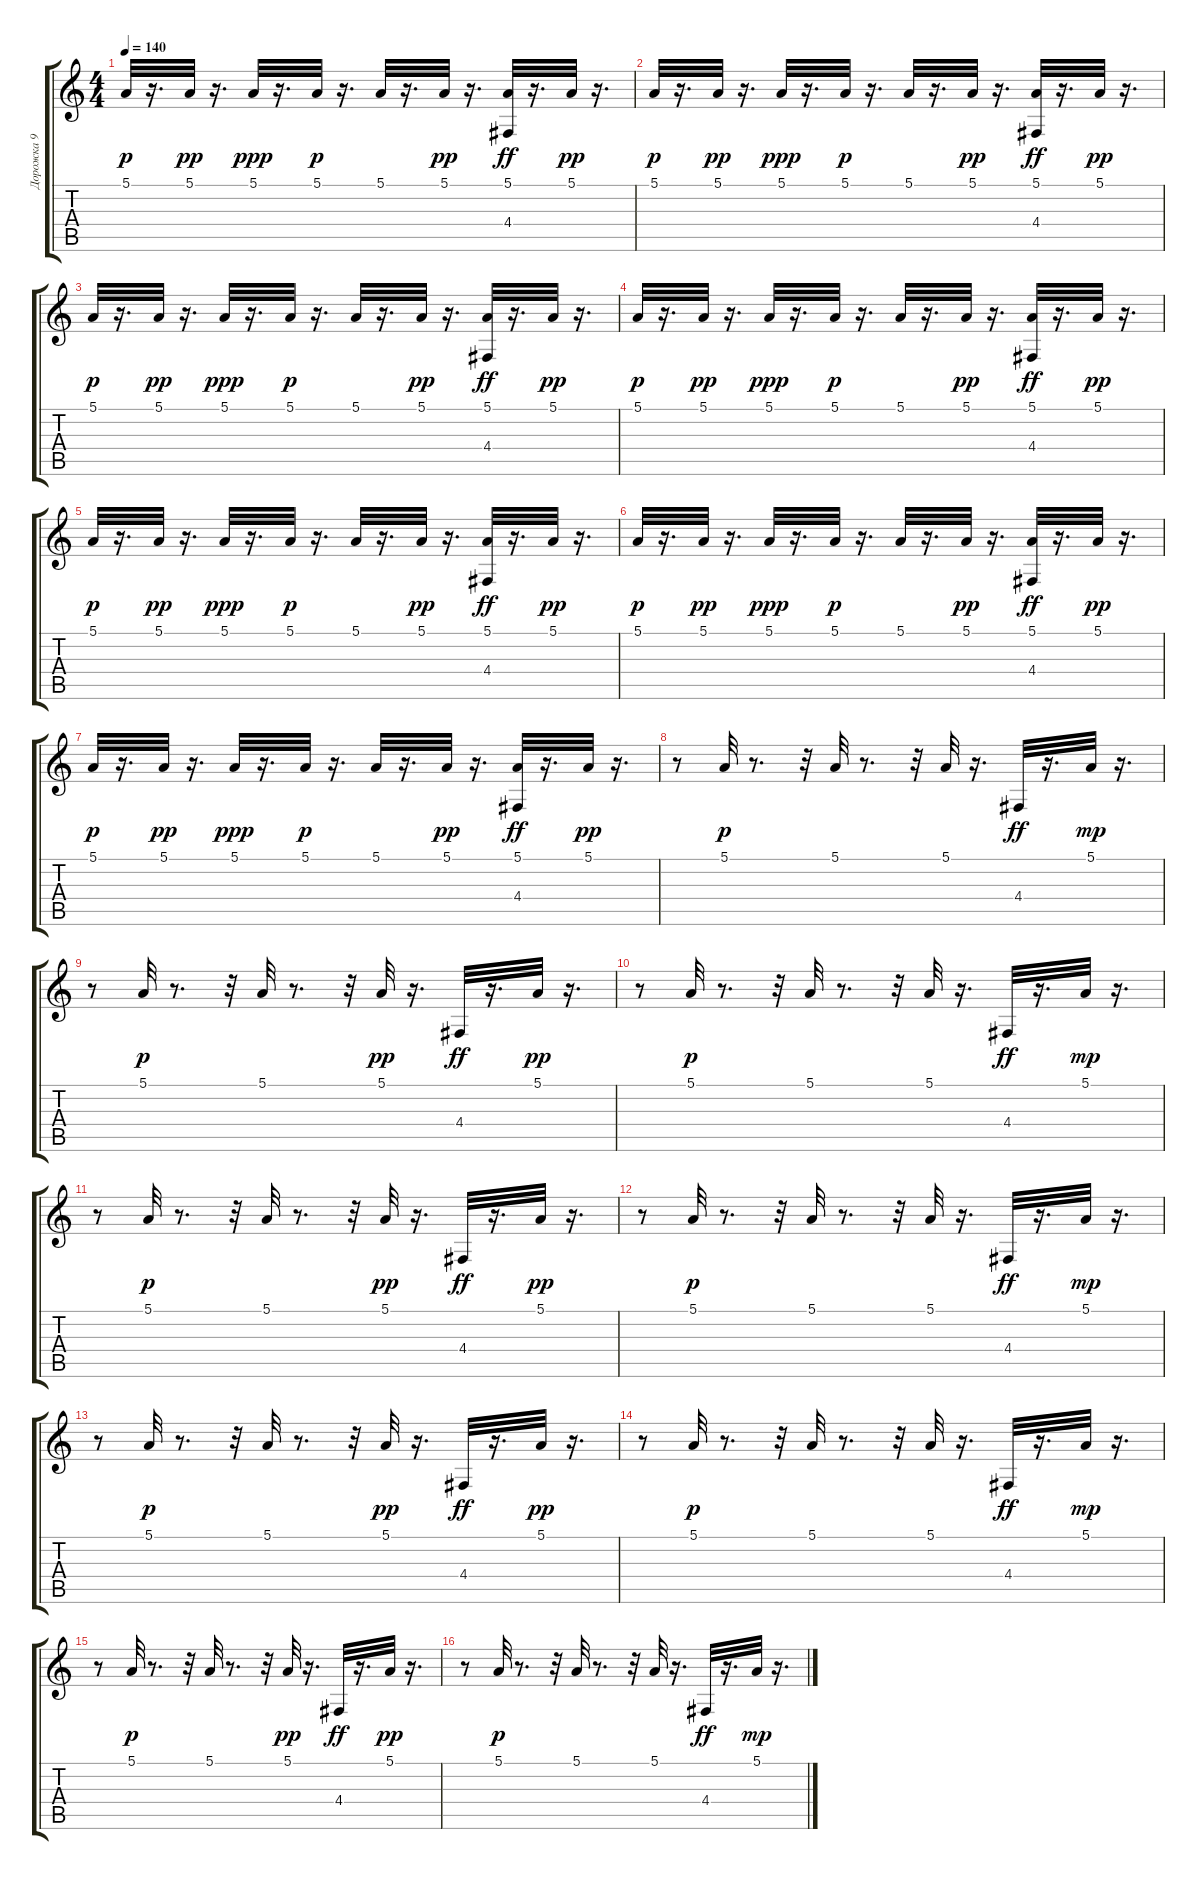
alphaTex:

\track ("Дорожка 9" "Дорожка 9") {instrument lead1square}
\staff {score tabs}
\tuning (E4 B3 G3 D3 A2 E2) {hide}
\ts (4 4)
\tempo 140
\clef g2
\ks c
5.1.32{dy p volume 6 instrument lead1square} r.16{d} 5.1.32{dy pp} r.16{d} 5.1.32{dy ppp} r.16{d} 5.1.32{dy p} r.16{d} 5.1.32 r.16{d} 5.1.32{dy pp} r.16{d} (5.1 4.4).32{dy ff} r.16{d} 5.1.32{dy pp} r.16{d} |
5.1.32{dy p} r.16{d} 5.1.32{dy pp} r.16{d} 5.1.32{dy ppp} r.16{d} 5.1.32{dy p} r.16{d} 5.1.32 r.16{d} 5.1.32{dy pp} r.16{d} (5.1 4.4).32{dy ff} r.16{d} 5.1.32{dy pp} r.16{d} |
5.1.32{dy p} r.16{d} 5.1.32{dy pp} r.16{d} 5.1.32{dy ppp} r.16{d} 5.1.32{dy p} r.16{d} 5.1.32 r.16{d} 5.1.32{dy pp} r.16{d} (5.1 4.4).32{dy ff} r.16{d} 5.1.32{dy pp} r.16{d} |
5.1.32{dy p} r.16{d} 5.1.32{dy pp} r.16{d} 5.1.32{dy ppp} r.16{d} 5.1.32{dy p} r.16{d} 5.1.32 r.16{d} 5.1.32{dy pp} r.16{d} (5.1 4.4).32{dy ff} r.16{d} 5.1.32{dy pp} r.16{d} |
5.1.32{dy p} r.16{d} 5.1.32{dy pp} r.16{d} 5.1.32{dy ppp} r.16{d} 5.1.32{dy p} r.16{d} 5.1.32 r.16{d} 5.1.32{dy pp} r.16{d} (5.1 4.4).32{dy ff} r.16{d} 5.1.32{dy pp} r.16{d} |
5.1.32{dy p} r.16{d} 5.1.32{dy pp} r.16{d} 5.1.32{dy ppp} r.16{d} 5.1.32{dy p} r.16{d} 5.1.32 r.16{d} 5.1.32{dy pp} r.16{d} (5.1 4.4).32{dy ff} r.16{d} 5.1.32{dy pp} r.16{d} |
5.1.32{dy p} r.16{d} 5.1.32{dy pp} r.16{d} 5.1.32{dy ppp} r.16{d} 5.1.32{dy p} r.16{d} 5.1.32 r.16{d} 5.1.32{dy pp} r.16{d} (5.1 4.4).32{dy ff} r.16{d} 5.1.32{dy pp} r.16{d} |
r.8 5.1.32{dy p} r.8{d} r.32 5.1.32 r.8{d} r.32 5.1.32 r.16{d} 4.4.32{dy ff} r.16{d} 5.1.32{dy mp} r.16{d} |
r.8 5.1.32{dy p volume 6 instrument lead1square} r.8{d} r.32 5.1.32 r.8{d} r.32 5.1.32{dy pp} r.16{d} 4.4.32{dy ff} r.16{d} 5.1.32{dy pp} r.16{d} |
r.8 5.1.32{dy p} r.8{d} r.32 5.1.32 r.8{d} r.32 5.1.32 r.16{d} 4.4.32{dy ff} r.16{d} 5.1.32{dy mp} r.16{d} |
r.8 5.1.32{dy p} r.8{d} r.32 5.1.32 r.8{d} r.32 5.1.32{dy pp} r.16{d} 4.4.32{dy ff} r.16{d} 5.1.32{dy pp} r.16{d} |
r.8 5.1.32{dy p} r.8{d} r.32 5.1.32 r.8{d} r.32 5.1.32 r.16{d} 4.4.32{dy ff} r.16{d} 5.1.32{dy mp} r.16{d} |
r.8 5.1.32{dy p} r.8{d} r.32 5.1.32 r.8{d} r.32 5.1.32{dy pp} r.16{d} 4.4.32{dy ff} r.16{d} 5.1.32{dy pp} r.16{d} |
r.8 5.1.32{dy p} r.8{d} r.32 5.1.32 r.8{d} r.32 5.1.32 r.16{d} 4.4.32{dy ff} r.16{d} 5.1.32{dy mp} r.16{d} |
r.8 5.1.32{dy p} r.8{d} r.32 5.1.32 r.8{d} r.32 5.1.32{dy pp} r.16{d} 4.4.32{dy ff} r.16{d} 5.1.32{dy pp} r.16{d} |
r.8 5.1.32{dy p} r.8{d} r.32 5.1.32 r.8{d} r.32 5.1.32 r.16{d} 4.4.32{dy ff} r.16{d} 5.1.32{dy mp} r.16{d}
